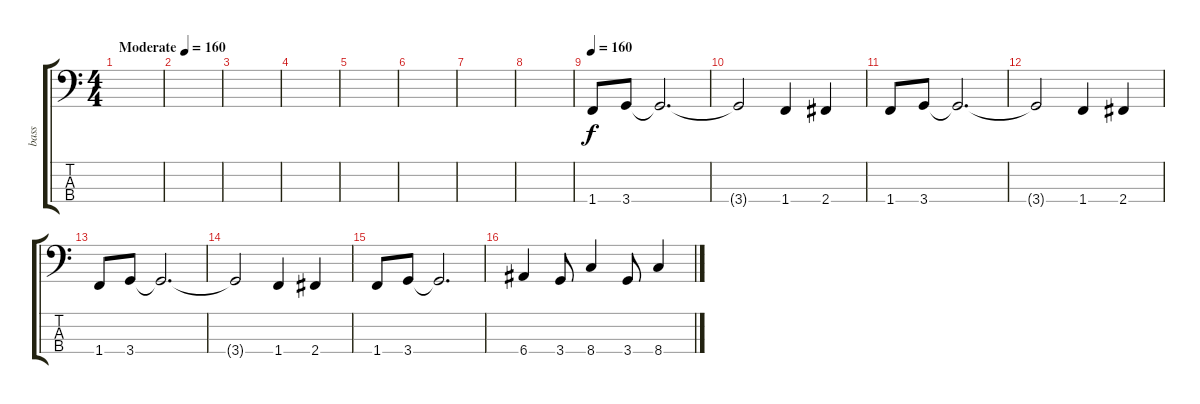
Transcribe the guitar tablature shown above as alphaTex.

\track ("bass" "bass") {instrument electricbassfinger}
\staff {score tabs}
\tuning (G2 D2 A1 E1) {hide}
\ts (4 4)
\tempo (160 "Moderate")
\clef f4
\ks c
|
|
|
|
|
|
|
|
\tempo 160
1.4.8 3.4.8 3.4{t}.2{d} |
3.4{t}.2 1.4.4 2.4.4 |
1.4.8 3.4.8 3.4{t}.2{d} |
3.4{t}.2 1.4.4 2.4.4 |
1.4.8 3.4.8 3.4{t}.2{d} |
3.4{t}.2 1.4.4 2.4.4 |
1.4.8 3.4.8 3.4{t}.2{d} |
6.4.4 3.4.8 8.4.4 3.4.8 8.4.4
